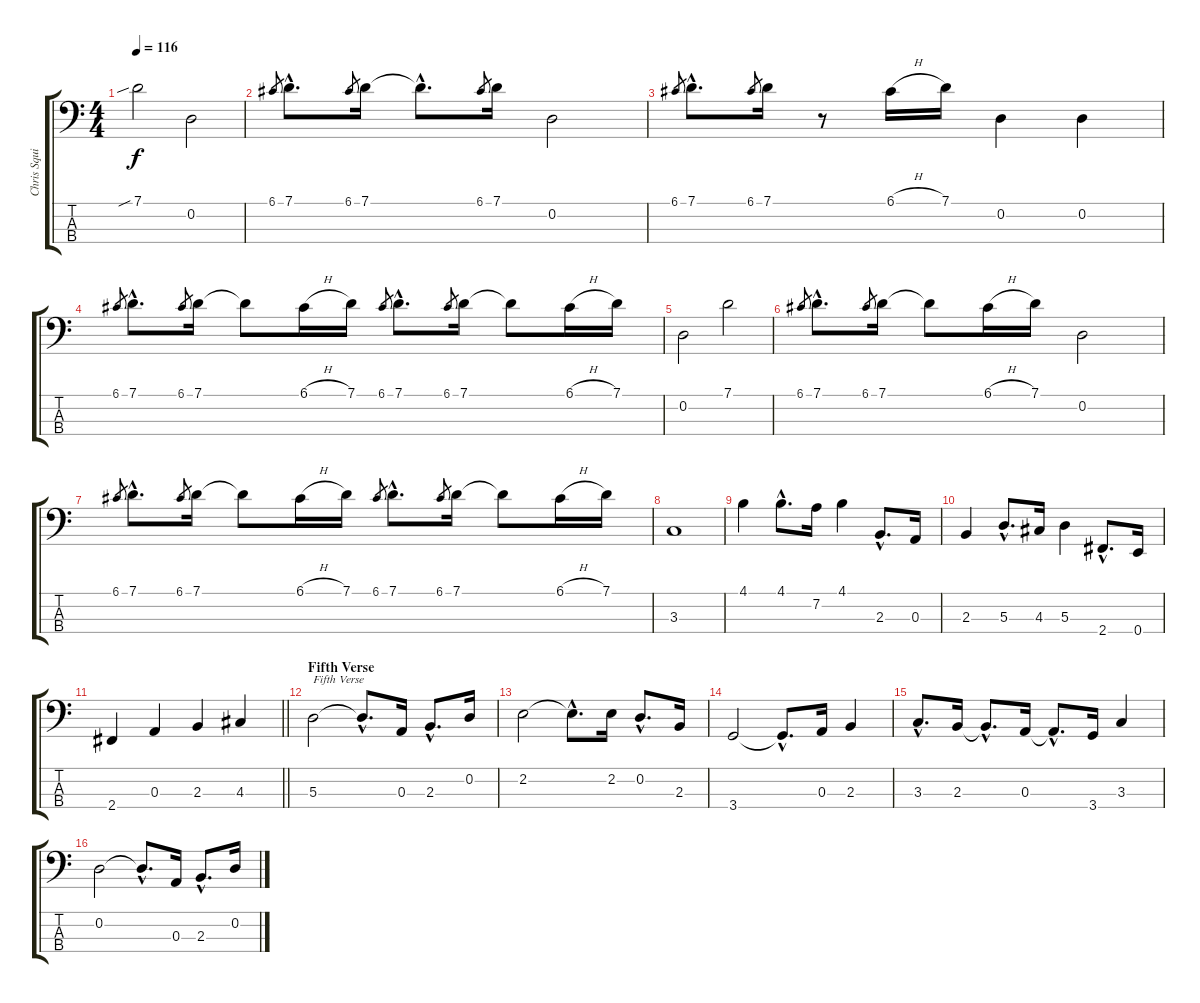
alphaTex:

\track ("Chris Squire" "Chris Squi") {instrument electricbasspick}
\staff {score tabs}
\tuning (G2 D2 A1 E1) {hide}
\ts (4 4)
\tempo 116
\clef f4
\ks c
7.1{sib}.2{dy f} 0.2.2 |
6.1.8{gr} 7.1{hac}.8{d} 6.1.8{gr} 7.1.16 7.1{hac t}.8{d} 6.1.8{gr} 7.1.16 0.2.2 |
6.1.8{gr} 7.1{hac}.8{d} 6.1.8{gr} 7.1.16 r.8 6.1{h}.16 7.1.16 0.2.4 0.2.4 |
6.1.8{gr} 7.1{hac}.8{d} 6.1.8{gr} 7.1.16 7.1{t}.8 6.1{h}.16 7.1.16 6.1.8{gr} 7.1{hac}.8{d} 6.1.8{gr} 7.1.16 7.1{t}.8 6.1{h}.16 7.1.16 |
0.2.2 7.1.2 |
6.1.8{gr} 7.1{hac}.8{d} 6.1.8{gr} 7.1.16 7.1{t}.8 6.1{h}.16 7.1.16 0.2.2 |
6.1.8{gr} 7.1{hac}.8{d} 6.1.8{gr} 7.1.16 7.1{t}.8 6.1{h}.16 7.1.16 6.1.8{gr} 7.1{hac}.8{d} 6.1.8{gr} 7.1.16 7.1{t}.8 6.1{h}.16 7.1.16 |
3.3.1 |
4.1.4 4.1{hac}.8{d} 7.2.16 4.1.4 2.3{hac}.8{d} 0.3.16 |
2.3.4 5.3{hac}.8{d} 4.3.16 5.3.4 2.4{hac}.8{d} 0.4.16 |
\barLineRight lightlight
2.4.4 0.3.4 2.3.4 4.3.4 |
\section ("" "Fifth Verse")
5.3.2{txt "Fifth Verse"} 5.3{hac t}.8{d} 0.3.16 2.3{hac}.8{d} 0.2.16 |
2.2.2 2.2{hac t}.8{d} 2.2.16 0.2{hac}.8{d} 2.3.16 |
3.4.2 3.4{hac t}.8{d} 0.3.16 2.3.4 |
3.3{hac}.8{d} 2.3.16 2.3{hac t}.8{d} 0.3.16 0.3{hac t}.8{d} 3.4.16 3.3.4 |
0.2.2 0.2{hac t}.8{d} 0.3.16 2.3{hac}.8{d} 0.2.16
